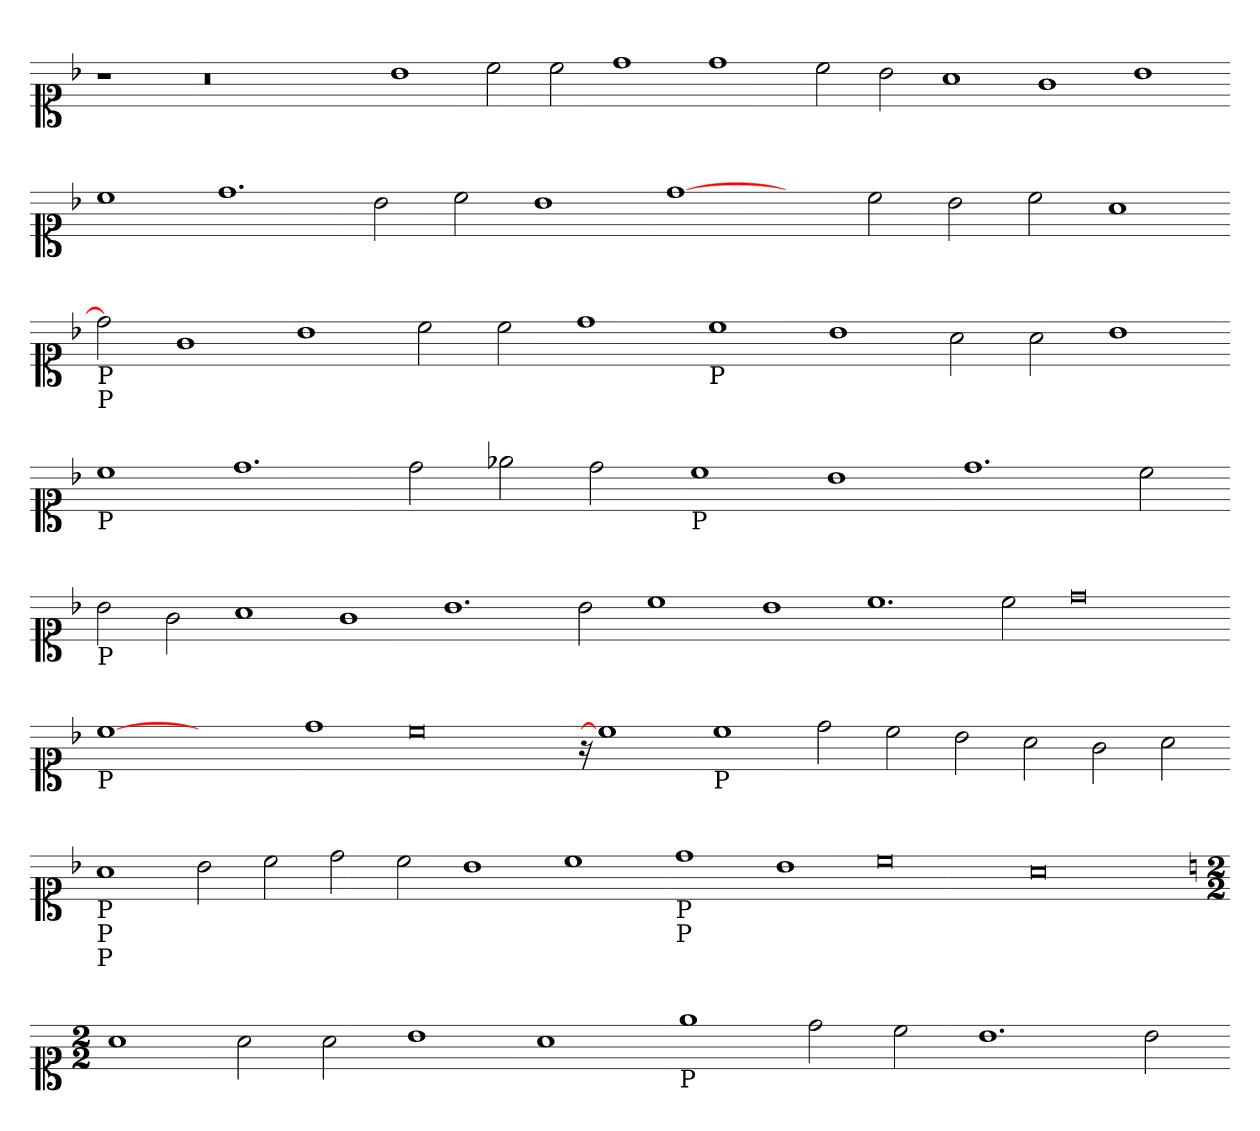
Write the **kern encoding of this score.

**kern
*part1
*staff1
*clefC1
*k[b-]
=
1r
=-
0.r
1b-
2cc
2cc
1dd
1dd
=-
2cc
2b-
1a
1g
1b-
=-
1cc
1.dd
2b-
2cc
1b-
=-
[1dd
2ryy
2cc
2b-
2cc
1a
=-
!LO:TX:b:t=P
!LO:TX:b:t=P
2dd]
1g
1b-
2cc
2cc
1dd
=-
!LO:TX:b:t=P
1cc
1b-
2a
2a
1b-
=-
!LO:TX:b:t=P
1cc
1.dd
2dd
2ee-X
2dd
=-
!LO:TX:b:t=P
1cc
1b-
1.dd
2cc
=-
!LO:TX:b:t=P
2b-
2g
1a
1g
1.b-
2b-
1cc
=-
1b-
1.cc
2cc
0dd
=-
!LO:TX:b:t=P
[1cc
1ryy
1dd
0cc
=-
16qr
1cc]
=-
!LO:TX:b:t=P
1cc
2dd
2cc
2b-
2a
2g
2a
=-
!LO:TX:b:t=P
!LO:TX:b:t=P
!LO:TX:b:t=P
1a
2b-
2cc
2dd
2cc
1b-
1cc
=-
!LO:TX:b:t=P
!LO:TX:b:t=P
1dd
1b-
0cc
0a
=-
*k[]
*M2/2
1a
2a
2a
1b
1a
=-
!LO:TX:b:t=P
1ee
2dd
2cc
1.b
2b
=-
*-
